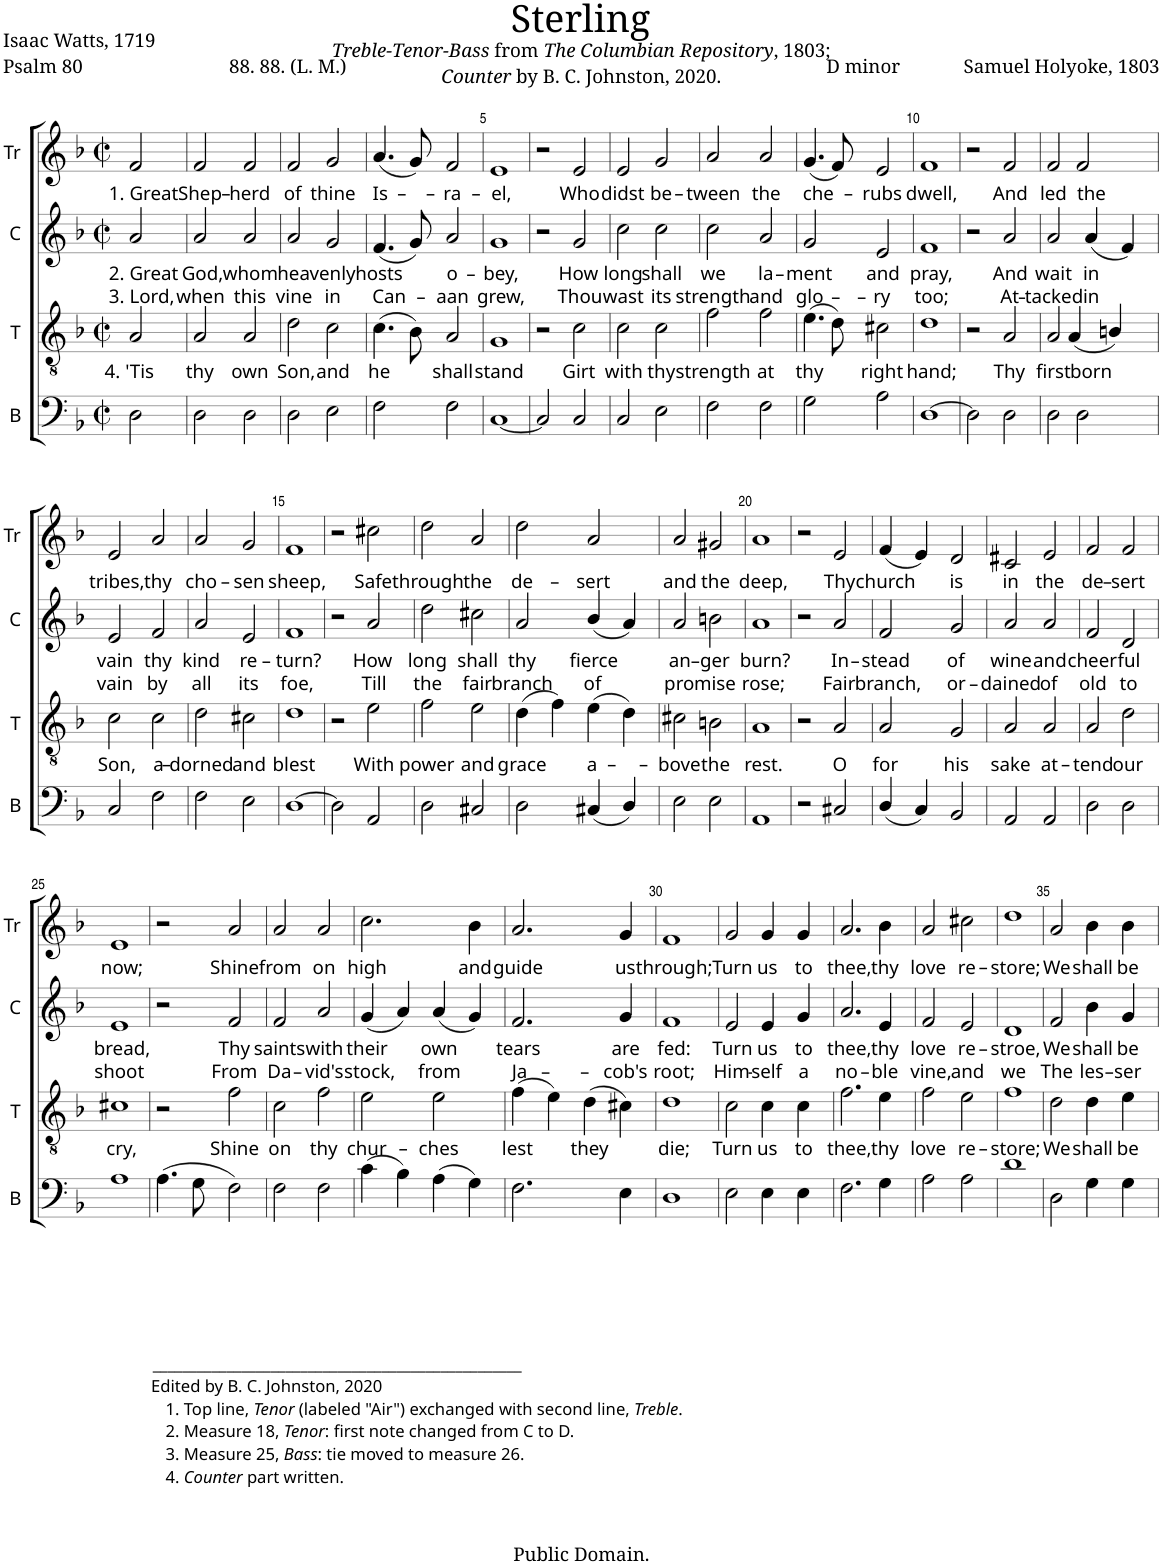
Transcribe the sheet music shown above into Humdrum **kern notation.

**kern	**kern	**text	**kern	**text	**text	**kern	**text
*part4	*part3	*part3	*part2	*part2	*part2	*part1	*part1
*staff4	*staff3	*staff3	*staff2	*staff2	*staff2	*staff1	*staff1
*I"B	*I"T	*	*I"C	*	*	*I"Tr	*
*I'B	*I'T	*	*I'C	*	*	*I'Tr	*
*clefF4	*clefGv2	*	*clefG2	*	*	*clefG2	*
*k[b-]	*k[b-]	*	*k[b-]	*	*	*k[b-]	*
*M2/2	*M2/2	*	*M2/2	*	*	*M2/2	*
*met(c|)	*met(c|)	*	*met(c|)	*	*	*met(c|)	*
=1	=1	=1	=1	=1	=1	=1	=1
!	!	!LO:LY:b	!	!LO:LY:b	!LO:LY:b	!	!LO:LY:b
2D\	2A/	4. 'Tis	2a/	2. Great	3. Lord,	2f/	1. Great
=2	=2	=2	=2	=2	=2	=2	=2
!	!	!LO:LY:b	!	!LO:LY:b	!LO:LY:b	!	!LO:LY:b
2D\	2A/	thy	2a/	God,	when	2f/	Shep-
!	!	!LO:LY:b	!	!LO:LY:b	!LO:LY:b	!	!LO:LY:b
2D\	2A/	own	2a/	whom	this	2f/	-herd
=3	=3	=3	=3	=3	=3	=3	=3
!	!	!LO:LY:b	!	!LO:LY:b	!LO:LY:b	!	!LO:LY:b
2D\	2d\	Son,	2a/	hea-	vine	2f/	of
!	!	!LO:LY:b	!	!LO:LY:b	!LO:LY:b	!	!LO:LY:b
2E\	2c\	and	2g/	-venly	in	2g/	thine
=4	=4	=4	=4	=4	=4	=4	=4
!	!	!LO:LY:b	!	!LO:LY:b	!LO:LY:b	!	!LO:LY:b
2F\	(4.c\	he	(4.f/	hosts	Can-	(4.a/	Is-
.	8B-\)	.	8g/)	.	.	8g/)	.
!	!	!LO:LY:b	!	!LO:LY:b	!LO:LY:b	!	!LO:LY:b
2F\	2A/	shall	2a/	o-	-aan	2f/	-ra-
=5	=5	=5	=5	=5	=5	=5	=5
!	!	!LO:LY:b	!	!LO:LY:b	!LO:LY:b	!	!LO:LY:b
[1C	1G	stand	1g	-bey,	grew,	1e	-el,
=6	=6	=6	=6	=6	=6	=6	=6
2C/]	2r	.	2r	.	.	2r	.
!	!	!LO:LY:b	!	!LO:LY:b	!LO:LY:b	!	!LO:LY:b
2C/	2c\	Girt	2g/	How	Thou	2e/	Who
=7	=7	=7	=7	=7	=7	=7	=7
!	!	!LO:LY:b	!	!LO:LY:b	!LO:LY:b	!	!LO:LY:b
2C/	2c\	with	2cc\	long	wast	2e/	didst
!	!	!LO:LY:b	!	!LO:LY:b	!LO:LY:b	!	!LO:LY:b
2E\	2c\	thy	2cc\	shall	its	2g/	be-
=8	=8	=8	=8	=8	=8	=8	=8
!	!	!LO:LY:b	!	!LO:LY:b	!LO:LY:b	!	!LO:LY:b
2F\	2f\	strength	2cc\	we	strength	2a/	-tween
!	!	!LO:LY:b	!	!LO:LY:b	!LO:LY:b	!	!LO:LY:b
2F\	2f\	at	2a/	la-	and	2a/	the
=9	=9	=9	=9	=9	=9	=9	=9
!	!	!LO:LY:b	!	!LO:LY:b	!LO:LY:b	!	!LO:LY:b
2G\	(4.e\	thy	2g/	-ment	glo-	(4.g/	che-
.	8d\)	.	.	.	.	8f/)	.
!	!	!LO:LY:b	!	!LO:LY:b	!LO:LY:b	!	!LO:LY:b
2A\	2c#X\	right	2e/	and	-ry	2e/	-rubs
=10	=10	=10	=10	=10	=10	=10	=10
!	!	!LO:LY:b	!	!LO:LY:b	!LO:LY:b	!	!LO:LY:b
[1D	1d	hand;	1f	pray,	too;	1f	dwell,
=11	=11	=11	=11	=11	=11	=11	=11
2D\]	2r	.	2r	.	.	2r	.
!	!	!LO:LY:b	!	!LO:LY:b	!LO:LY:b	!	!LO:LY:b
2D\	2A/	Thy	2a/	And	At-	2f/	And
=12	=12	=12	=12	=12	=12	=12	=12
!	!	!LO:LY:b	!	!LO:LY:b	!LO:LY:b	!	!LO:LY:b
2D\	2A/	first-	2a/	wait	-tacked	2f/	led
!	!	!LO:LY:b	!	!LO:LY:b	!LO:LY:b	!	!LO:LY:b
2D\	(4A/	-born	(4a/	in	in	2f/	the
.	4Bn/)	.	4f/)	.	.	.	.
!!LO:LB:g=z
=13	=13	=13	=13	=13	=13	=13	=13
!	!	!LO:LY:b	!	!LO:LY:b	!LO:LY:b	!	!LO:LY:b
2C/	2c\	Son,	2e/	vain	vain	2e/	tribes,
!	!	!LO:LY:b	!	!LO:LY:b	!LO:LY:b	!	!LO:LY:b
2F\	2c\	a-	2f/	thy	by	2a/	thy
=14	=14	=14	=14	=14	=14	=14	=14
!	!	!LO:LY:b	!	!LO:LY:b	!LO:LY:b	!	!LO:LY:b
2F\	2d\	-dorned	2a/	kind	all	2a/	cho-
!	!	!LO:LY:b	!	!LO:LY:b	!LO:LY:b	!	!LO:LY:b
2E\	2c#X\	and	2e/	re-	its	2g/	-sen
=15	=15	=15	=15	=15	=15	=15	=15
!	!	!LO:LY:b	!	!LO:LY:b	!LO:LY:b	!	!LO:LY:b
[1D	1d	blest	1f	-turn?	foe,	1f	sheep,
=16	=16	=16	=16	=16	=16	=16	=16
2D\]	2r	.	2r	.	.	2r	.
!	!	!LO:LY:b	!	!LO:LY:b	!LO:LY:b	!	!LO:LY:b
2AA/	2e\	With	2a/	How	Till	2cc#X\	Safe
=17	=17	=17	=17	=17	=17	=17	=17
!	!	!LO:LY:b	!	!LO:LY:b	!LO:LY:b	!	!LO:LY:b
2D\	2f\	power	2dd\	long	the	2dd\	through
!	!	!LO:LY:b	!	!LO:LY:b	!LO:LY:b	!	!LO:LY:b
2C#X/	2e\	and	2cc#X\	shall	fair	2a/	the
=18	=18	=18	=18	=18	=18	=18	=18
!	!	!LO:LY:b	!	!LO:LY:b	!LO:LY:b	!	!LO:LY:b
2D\	(4d\	grace	2a/	thy	branch	2dd\	de-
.	4f\)	.	.	.	.	.	.
!	!	!LO:LY:b	!	!LO:LY:b	!LO:LY:b	!	!LO:LY:b
(4C#X/	(4e\	a-	(4b-/	fierce	of	2a/	-sert
4D/)	4d\)	.	4a/)	.	.	.	.
=19	=19	=19	=19	=19	=19	=19	=19
!	!	!LO:LY:b	!	!LO:LY:b	!LO:LY:b	!	!LO:LY:b
2E\	2c#X\	-bove	2a/	an-	pro-	2a/	and
!	!	!LO:LY:b	!	!LO:LY:b	!LO:LY:b	!	!LO:LY:b
2E\	2Bn\	the	2bn\	-ger	-mise	2g#X/	the
=20	=20	=20	=20	=20	=20	=20	=20
!	!	!LO:LY:b	!	!LO:LY:b	!LO:LY:b	!	!LO:LY:b
1AA	1A	rest.	1a	burn?	rose;	1a	deep,
=21	=21	=21	=21	=21	=21	=21	=21
2r	2r	.	2r	.	.	2r	.
!	!	!LO:LY:b	!	!LO:LY:b	!LO:LY:b	!	!LO:LY:b
2C#X/	2A/	O	2a/	In-	Fair	2e/	Thy
=22	=22	=22	=22	=22	=22	=22	=22
!	!	!LO:LY:b	!	!LO:LY:b	!LO:LY:b	!	!LO:LY:b
(4D/	2A/	for	2f/	-stead	branch,	(4f/	church
4C/)	.	.	.	.	.	4e/)	.
!	!	!LO:LY:b	!	!LO:LY:b	!LO:LY:b	!	!LO:LY:b
2BB-/	2G/	his	2g/	of	or-	2d/	is
=23	=23	=23	=23	=23	=23	=23	=23
!	!	!LO:LY:b	!	!LO:LY:b	!LO:LY:b	!	!LO:LY:b
2AA/	2A/	sake	2a/	wine	-dained	2c#X/	in
!	!	!LO:LY:b	!	!LO:LY:b	!LO:LY:b	!	!LO:LY:b
2AA/	2A/	at-	2a/	and	of	2e/	the
=24	=24	=24	=24	=24	=24	=24	=24
!	!	!LO:LY:b	!	!LO:LY:b	!LO:LY:b	!	!LO:LY:b
2D\	2A/	-tend	2f/	cheer-	old	2f/	de-
!	!	!LO:LY:b	!	!LO:LY:b	!LO:LY:b	!	!LO:LY:b
2D\	2d\	our	2d/	-ful	to	2f/	-sert
!!LO:LB:g=z
=25	=25	=25	=25	=25	=25	=25	=25
!	!	!LO:LY:b	!	!LO:LY:b	!LO:LY:b	!	!LO:LY:b
1A	1c#X	cry,	1e	bread,	shoot	1e	now;
=26	=26	=26	=26	=26	=26	=26	=26
(4.A\	2r	.	2r	.	.	2r	.
8G\	.	.	.	.	.	.	.
!	!	!LO:LY:b	!	!LO:LY:b	!LO:LY:b	!	!LO:LY:b
2F\)	2f\	Shine	2f/	Thy	From	2a/	Shine
=27	=27	=27	=27	=27	=27	=27	=27
!LO:TX:b:t=__________________________________________________	!	!	!	!	!	!	!
!LO:TX:b:t=Edited by B. C. Johnston, 2020	!	!	!	!	!	!	!
!LO:TX:b:t=1. Top line,	!	!	!	!	!	!	!
!LO:TX:b:i:t=Tenor	!	!	!	!	!	!	!
!LO:TX:b:t=(labeled "Air") exchanged with second line,	!	!	!	!	!	!	!
!LO:TX:b:i:t=Treble	!	!	!	!	!	!	!
!LO:TX:b:t=.	!	!	!	!	!	!	!
!LO:TX:b:t=2. Measure 18,	!	!	!	!	!	!	!
!LO:TX:b:i:t=Tenor	!	!	!	!	!	!	!
!LO:TX:b:t=&colon; first note changed from C to D.	!	!	!	!	!	!	!
!LO:TX:b:t=3. Measure 25,	!	!	!	!	!	!	!
!LO:TX:b:i:t=Bass	!	!	!	!	!	!	!
!LO:TX:b:t=&colon; tie moved to measure 26.	!	!	!	!	!	!	!
!LO:TX:b:t=4.	!	!	!	!	!	!	!
!LO:TX:b:i:t=Counter	!	!	!	!	!	!	!
!LO:TX:b:t=part written.	!	!	!	!	!	!	!
!	!	!LO:LY:b	!	!LO:LY:b	!LO:LY:b	!	!LO:LY:b
2F\	2c\	on	2f/	saints	Da-	2a/	from
!	!	!LO:LY:b	!	!LO:LY:b	!LO:LY:b	!	!LO:LY:b
2F\	2f\	thy	2a/	with	-vid's	2a/	on
=28	=28	=28	=28	=28	=28	=28	=28
!	!	!LO:LY:b	!	!LO:LY:b	!LO:LY:b	!	!LO:LY:b
(4c\	2e\	chur-	(4g/	their	stock,	2.cc\	high
4B-\)	.	.	4a/)	.	.	.	.
!	!	!LO:LY:b	!	!LO:LY:b	!LO:LY:b	!	!
(4A\	2e\	-ches	(4a/	own	from	.	.
!	!	!	!	!	!	!	!LO:LY:b
4G\)	.	.	4g/)	.	.	4b-\	and
=29	=29	=29	=29	=29	=29	=29	=29
!	!	!LO:LY:b	!	!LO:LY:b	!LO:LY:b	!	!LO:LY:b
2.F\	(4f\	lest	2.f/	tears	Ja-	2.a/	guide
.	4e\)	.	.	.	.	.	.
!	!	!LO:LY:b	!	!	!	!	!
.	(4d\	they	.	.	.	.	.
!	!	!	!	!LO:LY:b	!LO:LY:b	!	!LO:LY:b
4E\	4c#X\)	.	4g/	are	-cob's	4g/	us
=30	=30	=30	=30	=30	=30	=30	=30
!	!	!LO:LY:b	!	!LO:LY:b	!LO:LY:b	!	!LO:LY:b
1D	1d	die;	1f	fed:	root;	1f	through;
=31	=31	=31	=31	=31	=31	=31	=31
!	!	!LO:LY:b	!	!LO:LY:b	!LO:LY:b	!	!LO:LY:b
2E\	2c\	Turn	2e/	Turn	Him-	2g/	Turn
!	!	!LO:LY:b	!	!LO:LY:b	!LO:LY:b	!	!LO:LY:b
4E\	4c\	us	4e/	us	-self	4g/	us
!	!	!LO:LY:b	!	!LO:LY:b	!LO:LY:b	!	!LO:LY:b
4E\	4c\	to	4g/	to	a	4g/	to
=32	=32	=32	=32	=32	=32	=32	=32
!	!	!LO:LY:b	!	!LO:LY:b	!LO:LY:b	!	!LO:LY:b
2.F\	2.f\	thee,	2.a/	thee,	no-	2.a/	thee,
!	!	!LO:LY:b	!	!LO:LY:b	!LO:LY:b	!	!LO:LY:b
4G\	4e\	thy	4e/	thy	-ble	4b-\	thy
=33	=33	=33	=33	=33	=33	=33	=33
!	!	!LO:LY:b	!	!LO:LY:b	!LO:LY:b	!	!LO:LY:b
2A\	2f\	love	2f/	love	vine,	2a/	love
!	!	!LO:LY:b	!	!LO:LY:b	!LO:LY:b	!	!LO:LY:b
2A\	2e\	re-	2e/	re-	and	2cc#X\	re-
=34	=34	=34	=34	=34	=34	=34	=34
!	!	!LO:LY:b	!	!LO:LY:b	!LO:LY:b	!	!LO:LY:b
1d	1f	-store;	1d	-stroe,	we	1dd	-store;
=35	=35	=35	=35	=35	=35	=35	=35
!	!	!LO:LY:b	!	!LO:LY:b	!LO:LY:b	!	!LO:LY:b
2D\	2d\	We	2f/	We	The	2a/	We
!	!	!LO:LY:b	!	!LO:LY:b	!LO:LY:b	!	!LO:LY:b
4G\	4d\	shall	4b-\	shall	les-	4b-\	shall
!	!	!LO:LY:b	!	!LO:LY:b	!LO:LY:b	!	!LO:LY:b
4G\	4e\	be	4g/	be	-ser	4b-\	be
=	=	=	=	=	=	=	=
*-	*-	*-	*-	*-	*-	*-	*-
